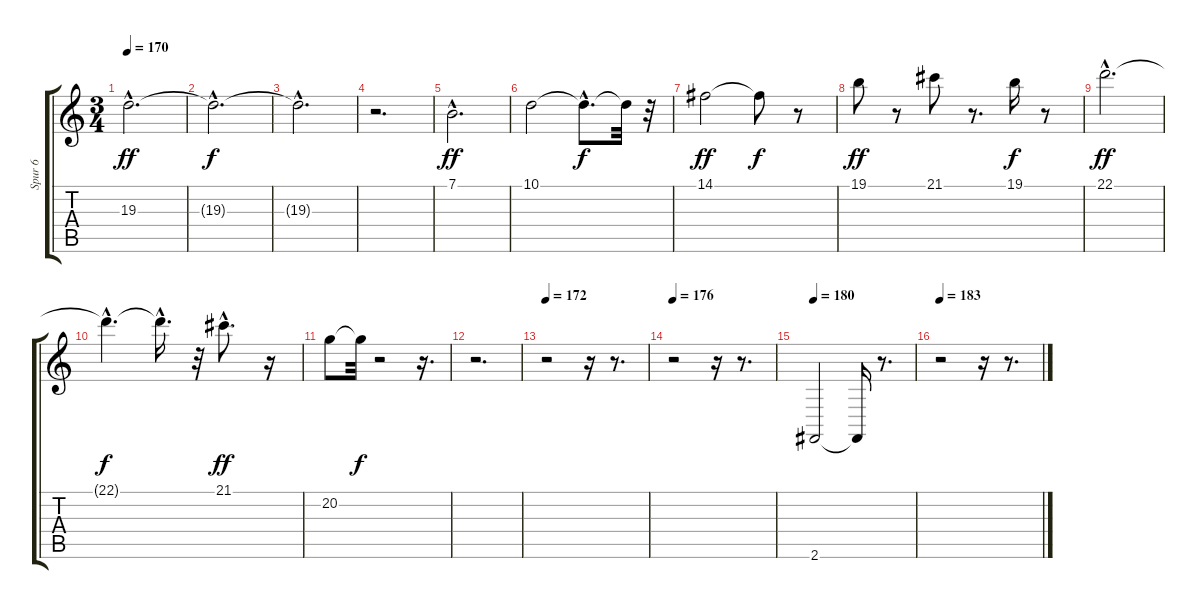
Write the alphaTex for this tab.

\track ("Spur 6" "Spur 6") {instrument pizzicatostrings}
\staff {score tabs}
\tuning (E4 B3 G3 D3 A2 E2) {hide}
\ts (3 4)
\tempo 170
\clef g2
\ks c
19.3{hac}.2{d dy ff} |
19.3{hac t}.2{d dy f} |
19.3{hac t}.2{d} |
r.2{d} |
7.1{hac}.2{d dy ff} |
10.1.2 10.1{hac t}.8{d dy f} 10.1{t}.32 r.32 |
14.1.2{dy ff} 14.1{t}.8{dy f} r.8 |
19.1.8{dy ff} r.8 21.1.8 r.8{d} 19.1.16{dy f} r.8 |
22.1{hac}.2{d dy ff} |
22.1{hac t}.4{d dy f} 22.1{hac t}.16{d} r.32 21.1{hac}.8{d dy ff} r.16 |
20.2.8 20.2{t}.32{dy f} r.2 r.16{d} |
r.2{d} |
\tempo 172
r.2 r.16 r.8{d} |
\tempo 176
r.2 r.16 r.8{d} |
\tempo 180
2.6.2 2.6{t}.16 r.8{d} |
\tempo 183
r.2 r.16 r.8{d}
